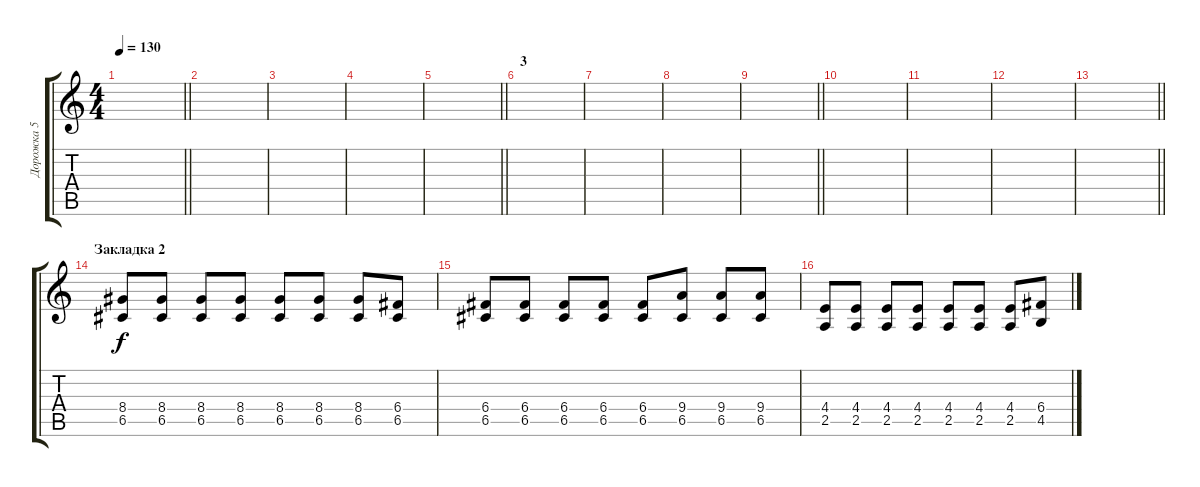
\track ("Дорожка 5" "Дорожка 5") {instrument distortionguitar}
\staff {score tabs}
\tuning (D4 A3 F3 C3 G2 C2) {hide}
\ts (4 4)
\tempo 130
\clef g2
\barLineRight lightlight
\ks c
|
|
|
|
\barLineRight lightlight
|
\section ("" "3")
|
|
|
\barLineRight lightlight
|
|
|
|
\barLineRight lightlight
|
\section ("" "Закладка 2")
(8.4 6.5).8 (8.4 6.5).8 (8.4 6.5).8 (8.4 6.5).8 (8.4 6.5).8 (8.4 6.5).8 (8.4 6.5).8 (6.4 6.5).8 |
(6.4 6.5).8 (6.4 6.5).8 (6.4 6.5).8 (6.4 6.5).8 (6.4 6.5).8 (9.4 6.5).8 (9.4 6.5).8 (9.4 6.5).8 |
(4.4 2.5).8 (4.4 2.5).8 (4.4 2.5).8 (4.4 2.5).8 (4.4 2.5).8 (4.4 2.5).8 (4.4 2.5).8 (6.4 4.5).8
